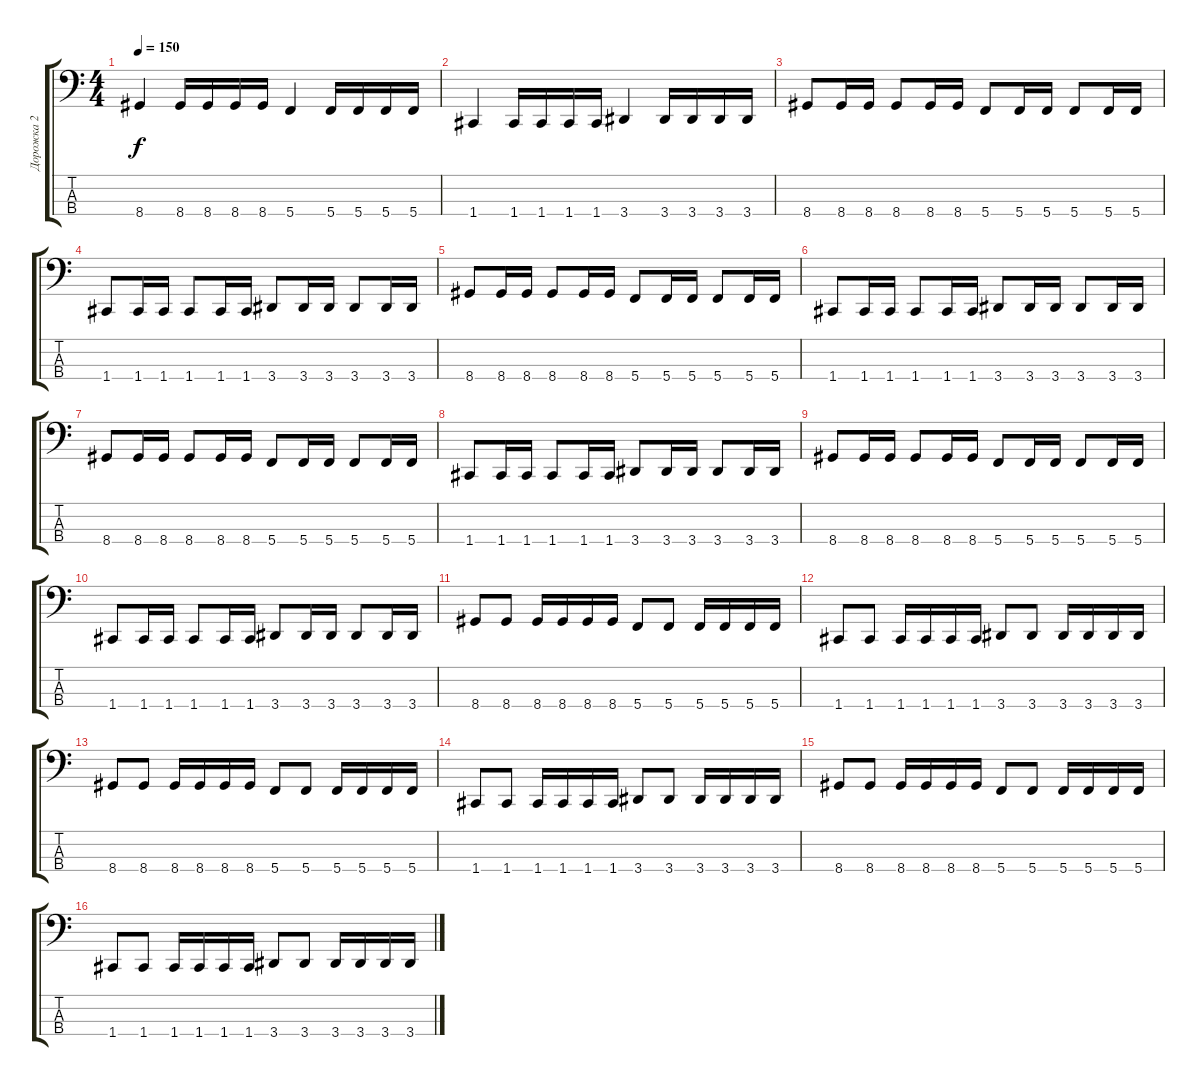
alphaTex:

\track ("Дорожка 2" "Дорожка 2") {instrument electricbassfinger}
\staff {score tabs}
\tuning (Eb2 Bb1 F1 C1) {hide}
\ts (4 4)
\tempo 150
\clef f4
\ks c
8.4.4{dy f} 8.4.16 8.4.16 8.4.16 8.4.16 5.4.4 5.4.16 5.4.16 5.4.16 5.4.16 |
1.4.4 1.4.16 1.4.16 1.4.16 1.4.16 3.4.4 3.4.16 3.4.16 3.4.16 3.4.16 |
8.4.8 8.4.16 8.4.16 8.4.8 8.4.16 8.4.16 5.4.8 5.4.16 5.4.16 5.4.8 5.4.16 5.4.16 |
1.4.8 1.4.16 1.4.16 1.4.8 1.4.16 1.4.16 3.4.8 3.4.16 3.4.16 3.4.8 3.4.16 3.4.16 |
8.4.8 8.4.16 8.4.16 8.4.8 8.4.16 8.4.16 5.4.8 5.4.16 5.4.16 5.4.8 5.4.16 5.4.16 |
1.4.8 1.4.16 1.4.16 1.4.8 1.4.16 1.4.16 3.4.8 3.4.16 3.4.16 3.4.8 3.4.16 3.4.16 |
8.4.8 8.4.16 8.4.16 8.4.8 8.4.16 8.4.16 5.4.8 5.4.16 5.4.16 5.4.8 5.4.16 5.4.16 |
1.4.8 1.4.16 1.4.16 1.4.8 1.4.16 1.4.16 3.4.8 3.4.16 3.4.16 3.4.8 3.4.16 3.4.16 |
8.4.8 8.4.16 8.4.16 8.4.8 8.4.16 8.4.16 5.4.8 5.4.16 5.4.16 5.4.8 5.4.16 5.4.16 |
1.4.8 1.4.16 1.4.16 1.4.8 1.4.16 1.4.16 3.4.8 3.4.16 3.4.16 3.4.8 3.4.16 3.4.16 |
8.4.8 8.4.8 8.4.16 8.4.16 8.4.16 8.4.16 5.4.8 5.4.8 5.4.16 5.4.16 5.4.16 5.4.16 |
1.4.8 1.4.8 1.4.16 1.4.16 1.4.16 1.4.16 3.4.8 3.4.8 3.4.16 3.4.16 3.4.16 3.4.16 |
8.4.8 8.4.8 8.4.16 8.4.16 8.4.16 8.4.16 5.4.8 5.4.8 5.4.16 5.4.16 5.4.16 5.4.16 |
1.4.8 1.4.8 1.4.16 1.4.16 1.4.16 1.4.16 3.4.8 3.4.8 3.4.16 3.4.16 3.4.16 3.4.16 |
8.4.8 8.4.8 8.4.16 8.4.16 8.4.16 8.4.16 5.4.8 5.4.8 5.4.16 5.4.16 5.4.16 5.4.16 |
1.4.8 1.4.8 1.4.16 1.4.16 1.4.16 1.4.16 3.4.8 3.4.8 3.4.16 3.4.16 3.4.16 3.4.16
